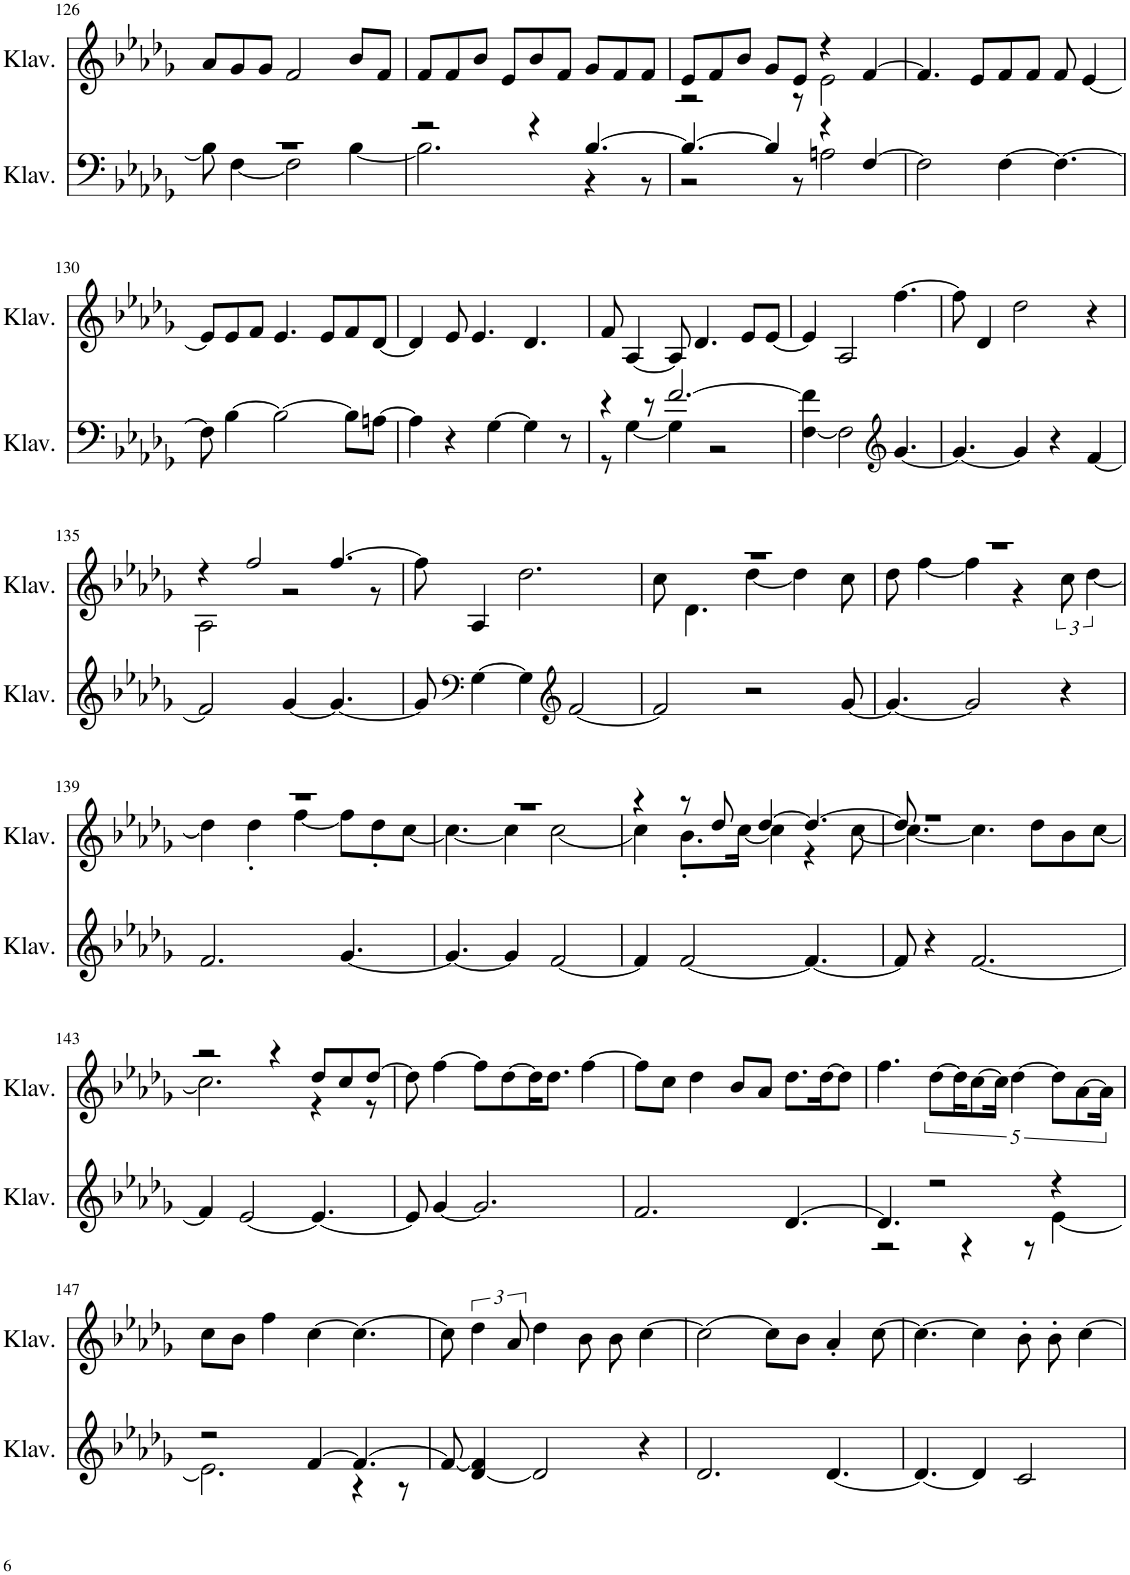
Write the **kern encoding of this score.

**kern	**kern
*part2	*part1
*staff2	*staff1
*I"Klavier	*I"Klavier
*I'Klav.	*I'Klav.
!!LO:PB:g=z
*clefF4	*clefG2
*k[b-e-a-d-g-]	*k[b-e-a-d-g-]
*M9/8	*M9/8
=126	=126
*^	*
8%9r	8B-\]	8a-/L
.	[4F\	8g-/
.	.	8g-/J
.	2F\]	2f/
.	[4B-\	8b-/L
.	.	8f/J
=127	=127	=127
2r	2.B-\]	8f/L
.	.	8f/
.	.	8b-/J
.	.	8e-/L
4r	.	8b-/
.	.	8f/J
[4.B-/	4r	8g-/L
.	.	8f/
.	8r	8f/J
=128	=128	=128
*	*	*^
4.B-/_	2r	8e-/L	2r
.	.	8f/	.
.	.	8b-/J	.
4B-/]	.	8g-/L	.
.	8r	8e-/J	8r
4r	2An\	4r	2e-\
[4F/	.	[4f/	.
*v	*v	*	*
*	*v	*v
=129	=129
2F\]	4.f/]
.	8e-/L
[4F\	8f/
.	8f/J
4.F\_	8f/
.	[4e-/
!!LO:LB:g=z
=130	=130
8F\]	8e-/L]
[4B-\	8e-/
.	8f/J
2B-\_	4.e-/
.	8e-/L
8B-\L]	8f/
[8An\J	[8d-/J
=131	=131
4A\]	4d-/]
4r	8e-/
.	4.e-/
[4G-\	.
4G-\]	4.d-/
8r	.
=132	=132
*^	*
4r	8r	8f/
.	[4G-\	[4A-/
8r	.	.
[2.f/	4G-\]	8A-/]
.	.	4.d-/
.	2r	.
.	.	8e-/L
.	.	[8e-/J
*v	*v	*
=133	=133
[4F\ 4f\]	4e-/]
2F\]	2A-/
*clefG2	*
[4.g-/	[4.ff\
=134	=134
4.g-/_	8ff\]
.	4d-/
4g-/]	2dd-\
4r	.
[4f/	4r
!!LO:LB:g=z
=135	=135
*	*^
2f/]	4r	2A-\
.	2ff/	.
[4g-/	.	2r
4.g-/_	[4.ff/	.
.	.	8r
*	*v	*v
=136	=136
8g-/]	8ff\]
*clefF4	*
[4G-\	4A-/
4G-\]	2.dd-\
*clefG2	*
[2f/	.
=137	=137
*	*^
2f/]	8%9r	8cc\
.	.	4.d-\
2r	.	[4dd-\
.	.	4dd-\]
[8g-/	.	8cc\
=138	=138	=138
4.g-/_	8%9r	8dd-\
.	.	[4ff\
2g-/]	.	4ff\]
.	.	4r
4r	.	12cc\
.	.	[6dd-\
!!LO:LB:g=z	!!
=139	=139	=139
2.f/	8%9r	4dd-\]
.	.	4dd-'\
.	.	[4ff\
[4.g-/	.	8ff\L]
.	.	8dd-'\
.	.	[8cc\J
=140	=140	=140
4.g-/_	8%9r	4.cc\_
4g-/]	.	4cc\]
[2f/	.	[2cc\
=141	=141	=141
4f/]	4r	4cc\]
[2f/	8r	8.b-'\L
.	8dd-/	.
.	.	[16cc\Jk
.	[4dd-/	4cc\]
4.f/_	4.dd-/_	4r
.	.	[8cc\
=142	=142	=142
8f/]	8dd-/]	4.cc\_
4r	1r	.
[2.f/	.	4.cc\]
.	.	8dd-\L
.	.	8b-\
.	.	[8cc\J
!!LO:LB:g=z	!!
=143	=143	=143
4f/]	2r	2.cc\]
[2e-/	.	.
.	4r	.
4.e-/_	8dd-/L	4r
.	8cc/	.
.	[8dd-/J	8r
*	*v	*v
=144	=144
8e-/]	8dd-\]
[4g-/	[4ff\
2.g-/]	8ff\L]
.	[8dd-\
.	16dd-\K]
.	8.dd-\J
.	[4ff\
=145	=145
2.f/	8ff\L]
.	8cc\J
.	4dd-\
.	8b-/L
.	8a-/J
[4.d-/	8.dd-\L
.	[16dd-\K
.	8dd-\J]
=146	=146
*^	*
4.d-/]	2r	4.ff\
2r	.	[10dd-\L
.	.	20dd-\K]
.	4r	.
.	.	[10cc\
.	.	20cc\Jk]
.	.	[5dd-\
.	8r	.
4r	[4e-\	10dd-\L]
.	.	[10a-\
.	.	20a-\Jk]
!!LO:LB:g=z
=147	=147	=147
2r	2.e-\]	8cc\L
.	.	8b-\J
.	.	4ff\
[4f/	.	[4cc\
4.f/_	4r	4.cc\_
.	8r	.
*v	*v	*
=148	=148
8f/_	8cc\]
[4d-/ 4f/]	6dd-\
.	12a-/
2d-/]	4dd-\
.	8b-\
.	8b-\
4r	[4cc\
=149	=149
2.d-/	2cc\_
.	8cc\L]
.	8b-\J
[4.d-/	4a-'/
.	[8cc\
=150	=150
4.d-/_	4.cc\_
4d-/]	4cc\]
2c/	8b-'\
.	8b-'\
.	[4cc\
=	=
*-	*-
